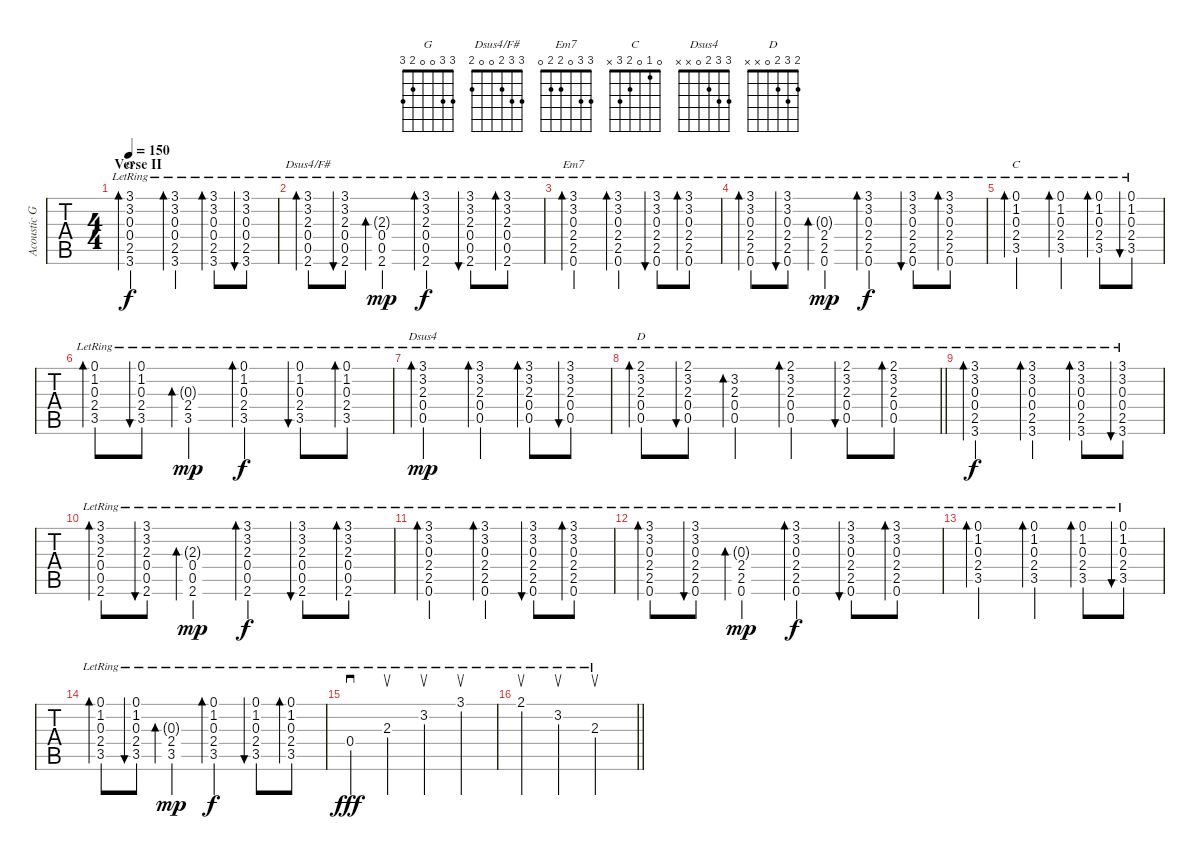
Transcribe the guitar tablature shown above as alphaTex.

\track ("Acoustic Guitar #2" "Acoustic G") {instrument acousticguitarsteel}
\staff {tabs}
\tuning (E4 B3 G3 D3 A2 E2) {hide}
\chord ("G" 3 3 0 0 2 3)
\chord ("Dsus4/F#" 3 3 2 0 0 2)
\chord ("Em7" 3 3 0 2 2 0)
\chord ("C" 0 1 0 2 3 x)
\chord ("Dsus4" 3 3 2 0 x x)
\chord ("D" 2 3 2 0 x x)
\ts (4 4)
\section ("" "Verse II")
\tempo 150
\clef g2
\ks c
(3.1{lr} 3.2{lr} 0.3{lr} 0.4{lr} 2.5{lr} 3.6{lr}).2{bd 60 ch "G" dy f} (3.1{lr} 3.2{lr} 0.3{lr} 0.4{lr} 2.5{lr} 3.6{lr}).4{bd 60} (3.1{lr} 3.2{lr} 0.3{lr} 0.4{lr} 2.5{lr} 3.6{lr}).8{bd 60} (3.1{lr} 3.2{lr} 0.3{lr} 0.4{lr} 2.5{lr} 3.6{lr}).8{bu 60} |
(3.1{lr} 3.2{lr} 2.3{lr} 0.4{lr} 0.5{lr} 2.6{lr}).8{bd 60 ch "Dsus4/F#"} (3.1{lr} 3.2{lr} 2.3{lr} 0.4{lr} 0.5{lr} 2.6{lr}).8{bu 60} (2.3{g lr} 0.4{lr} 0.5{lr} 2.6{lr}).4{bd 60 dy mp} (3.1{lr} 3.2{lr} 2.3{lr} 0.4{lr} 0.5{lr} 2.6{lr}).4{bd 60 dy f} (3.1{lr} 3.2{lr} 2.3{lr} 0.4{lr} 0.5{lr} 2.6{lr}).8{bu 60} (3.1{lr} 3.2{lr} 2.3{lr} 0.4{lr} 0.5{lr} 2.6{lr}).8{bd 60} |
(3.1{lr} 3.2{lr} 0.3{lr} 2.4{lr} 2.5{lr} 0.6{lr}).2{bd 60 ch "Em7"} (3.1{lr} 3.2{lr} 0.3{lr} 2.4{lr} 2.5{lr} 0.6{lr}).4{bd 60} (3.1{lr} 3.2{lr} 0.3{lr} 2.4{lr} 2.5{lr} 0.6{lr}).8{bu 60} (3.1{lr} 3.2{lr} 0.3{lr} 2.4{lr} 2.5{lr} 0.6{lr}).8{bd 60} |
(3.1{lr} 3.2{lr} 0.3{lr} 2.4{lr} 2.5{lr} 0.6{lr}).8{bd 60} (3.1{lr} 3.2{lr} 0.3{lr} 2.4{lr} 2.5{lr} 0.6{lr}).8{bu 60} (0.3{g lr} 2.4{lr} 2.5{lr} 0.6{lr}).4{bd 60 dy mp} (3.1{lr} 3.2{lr} 0.3{lr} 2.4{lr} 2.5{lr} 0.6{lr}).4{bd 60 dy f} (3.1{lr} 3.2{lr} 0.3{lr} 2.4{lr} 2.5{lr} 0.6{lr}).8{bu 60} (3.1{lr} 3.2{lr} 0.3{lr} 2.4{lr} 2.5{lr} 0.6{lr}).8{bd 60} |
(0.1{lr} 1.2{lr} 0.3{lr} 2.4{lr} 3.5{lr}).2{bd 60 ch "C"} (0.1{lr} 1.2{lr} 0.3{lr} 2.4{lr} 3.5{lr}).4{bd 60} (0.1{lr} 1.2{lr} 0.3{lr} 2.4{lr} 3.5{lr}).8{bd 60} (0.1{lr} 1.2{lr} 0.3{lr} 2.4{lr} 3.5{lr}).8{bu 60} |
(0.1{lr} 1.2{lr} 0.3{lr} 2.4{lr} 3.5{lr}).8{bd 60} (0.1{lr} 1.2{lr} 0.3{lr} 2.4{lr} 3.5{lr}).8{bu 60} (0.3{g lr} 2.4{lr} 3.5{lr}).4{bd 60 dy mp} (0.1{lr} 1.2{lr} 0.3{lr} 2.4{lr} 3.5{lr}).4{bd 60 dy f} (0.1{lr} 1.2{lr} 0.3{lr} 2.4{lr} 3.5{lr}).8{bu 60} (0.1{lr} 1.2{lr} 0.3{lr} 2.4{lr} 3.5{lr}).8{bd 60} |
(3.1{lr} 3.2{lr} 2.3{lr} 0.4{lr} 0.5{lr}).2{bd 60 ch "Dsus4" dy mp} (3.1{lr} 3.2{lr} 2.3{lr} 0.4{lr} 0.5{lr}).4{bd 60} (3.1{lr} 3.2{lr} 2.3{lr} 0.4{lr} 0.5{lr}).8{bd 60} (3.1{lr} 3.2{lr} 2.3{lr} 0.4{lr} 0.5{lr}).8{bu 60} |
\barLineRight lightlight
(2.1{lr} 3.2{lr} 2.3{lr} 0.4{lr} 0.5{lr}).8{bd 60 ch "D"} (2.1{lr} 3.2{lr} 2.3{lr} 0.4{lr} 0.5{lr}).8{bu 60} (3.2{lr} 2.3{lr} 0.4{lr} 0.5{lr}).4{bd 60} (2.1{lr} 3.2{lr} 2.3{lr} 0.4{lr} 0.5{lr}).4{bd 60} (2.1{lr} 3.2{lr} 2.3{lr} 0.4{lr} 0.5{lr}).8{bu 60} (2.1{lr} 3.2{lr} 2.3{lr} 0.4{lr} 0.5{lr}).8{bd 60} |
(3.1{lr} 3.2{lr} 0.3{lr} 0.4{lr} 2.5{lr} 3.6{lr}).2{bd 60 dy f} (3.1{lr} 3.2{lr} 0.3{lr} 0.4{lr} 2.5{lr} 3.6{lr}).4{bd 60} (3.1{lr} 3.2{lr} 0.3{lr} 0.4{lr} 2.5{lr} 3.6{lr}).8{bd 60} (3.1{lr} 3.2{lr} 0.3{lr} 0.4{lr} 2.5{lr} 3.6{lr}).8{bu 60} |
(3.1{lr} 3.2{lr} 2.3{lr} 0.4{lr} 0.5{lr} 2.6{lr}).8{bd 60} (3.1{lr} 3.2{lr} 2.3{lr} 0.4{lr} 0.5{lr} 2.6{lr}).8{bu 60} (2.3{g lr} 0.4{lr} 0.5{lr} 2.6{lr}).4{bd 60 dy mp} (3.1{lr} 3.2{lr} 2.3{lr} 0.4{lr} 0.5{lr} 2.6{lr}).4{bd 60 dy f} (3.1{lr} 3.2{lr} 2.3{lr} 0.4{lr} 0.5{lr} 2.6{lr}).8{bu 60} (3.1{lr} 3.2{lr} 2.3{lr} 0.4{lr} 0.5{lr} 2.6{lr}).8{bd 60} |
(3.1{lr} 3.2{lr} 0.3{lr} 2.4{lr} 2.5{lr} 0.6{lr}).2{bd 60} (3.1{lr} 3.2{lr} 0.3{lr} 2.4{lr} 2.5{lr} 0.6{lr}).4{bd 60} (3.1{lr} 3.2{lr} 0.3{lr} 2.4{lr} 2.5{lr} 0.6{lr}).8{bu 60} (3.1{lr} 3.2{lr} 0.3{lr} 2.4{lr} 2.5{lr} 0.6{lr}).8{bd 60} |
(3.1{lr} 3.2{lr} 0.3{lr} 2.4{lr} 2.5{lr} 0.6{lr}).8{bd 60} (3.1{lr} 3.2{lr} 0.3{lr} 2.4{lr} 2.5{lr} 0.6{lr}).8{bu 60} (0.3{g lr} 2.4{lr} 2.5{lr} 0.6{lr}).4{bd 60 dy mp} (3.1{lr} 3.2{lr} 0.3{lr} 2.4{lr} 2.5{lr} 0.6{lr}).4{bd 60 dy f} (3.1{lr} 3.2{lr} 0.3{lr} 2.4{lr} 2.5{lr} 0.6{lr}).8{bu 60} (3.1{lr} 3.2{lr} 0.3{lr} 2.4{lr} 2.5{lr} 0.6{lr}).8{bd 60} |
(0.1{lr} 1.2{lr} 0.3{lr} 2.4{lr} 3.5{lr}).2{bd 60} (0.1{lr} 1.2{lr} 0.3{lr} 2.4{lr} 3.5{lr}).4{bd 60} (0.1{lr} 1.2{lr} 0.3{lr} 2.4{lr} 3.5{lr}).8{bd 60} (0.1{lr} 1.2{lr} 0.3{lr} 2.4{lr} 3.5{lr}).8{bu 60} |
(0.1{lr} 1.2{lr} 0.3{lr} 2.4{lr} 3.5{lr}).8{bd 60} (0.1{lr} 1.2{lr} 0.3{lr} 2.4{lr} 3.5{lr}).8{bu 60} (0.3{g lr} 2.4{lr} 3.5{lr}).4{bd 60 dy mp} (0.1{lr} 1.2{lr} 0.3{lr} 2.4{lr} 3.5{lr}).4{bd 60 dy f} (0.1{lr} 1.2{lr} 0.3{lr} 2.4{lr} 3.5{lr}).8{bu 60} (0.1{lr} 1.2{lr} 0.3{lr} 2.4{lr} 3.5{lr}).8{bd 60} |
0.4{lr}.4{sd dy fff} 2.3{lr}.4{su} 3.2{lr}.4{su} 3.1{lr}.4{su} |
\barLineRight lightlight
2.1{lr}.4{su} 3.2{lr}.4{su} 2.3{lr}.2{su}
